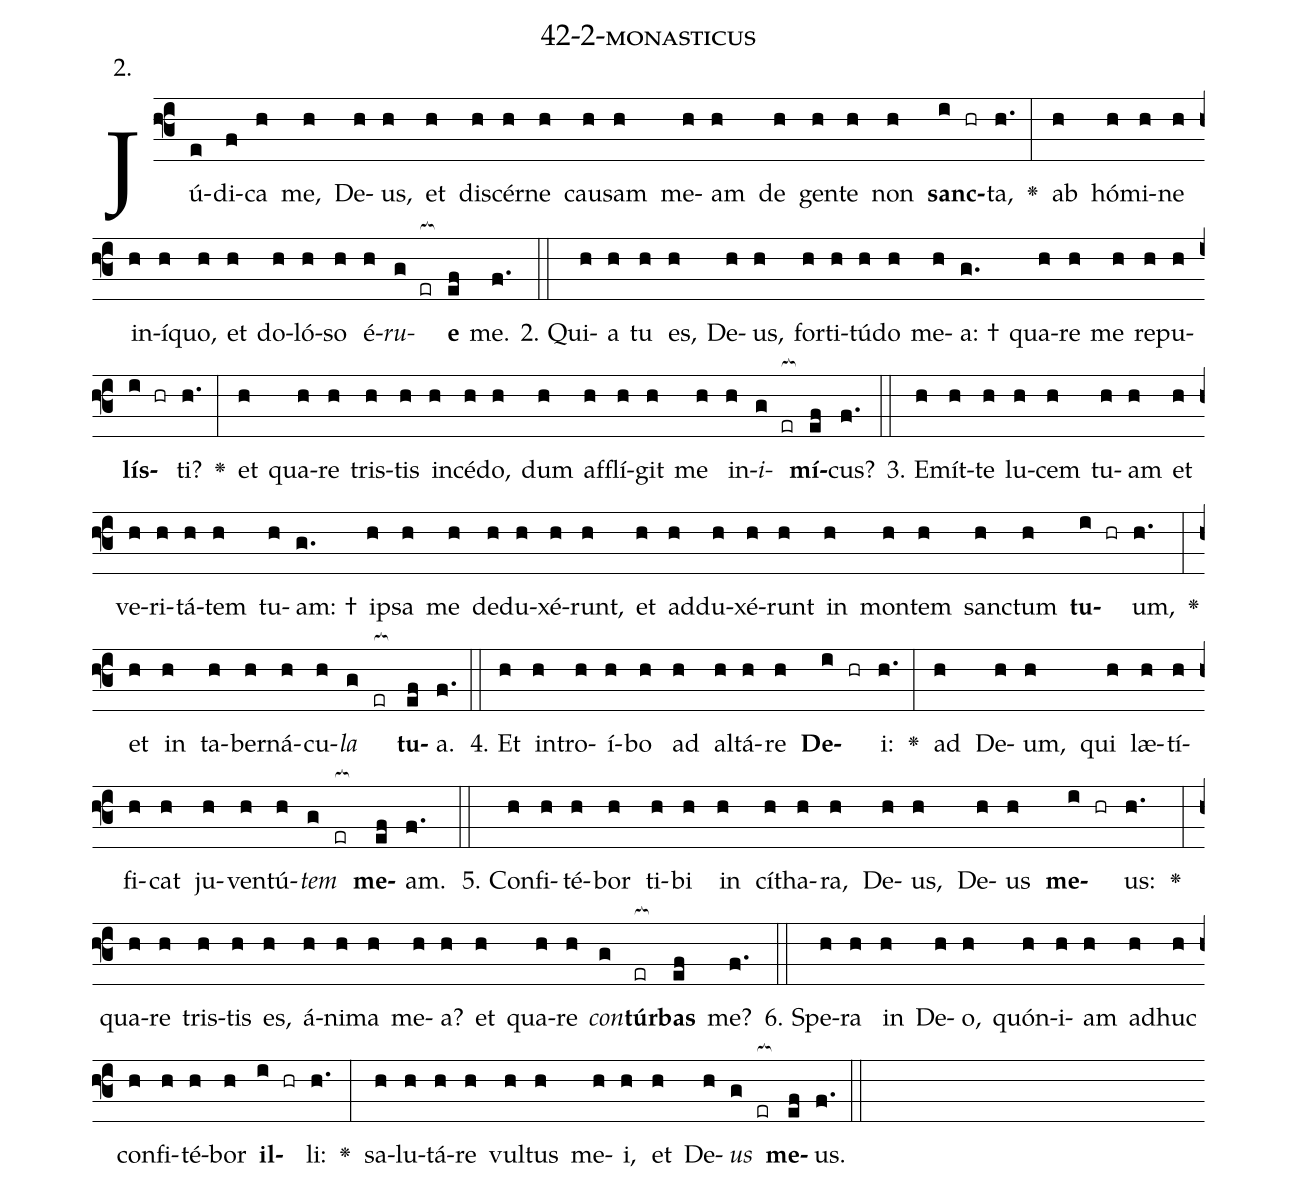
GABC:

name: 42-2-monasticus;
annotation: 2.;
%%
(f3)Jú(e)di(f)ca(h) me,(h) De(h)us,(h) et(h) di(h)scér(h)ne(h) cau(h)sam(h) me(h)am(h) de(h) gen(h)te(h) non(h) <b>sanc</b>(i hr)ta,(h.) <v>\greheightstar</v>(:) ab(h) hó(h)mi(h)ne(h) in(h)í(h)quo,(h) et(h) do(h)ló(h)so(h) é(h)<i>ru</i>(g er[ocb:1{])<b>e</b>(ef[ocb:0}]) me.(f.) (::)
2. Qui(h)a(h) tu(h) es,(h) De(h)us,(h) for(h)ti(h)tú(h)do(h) me(h)a: †(g.) qua(h)re(h) me(h) re(h)pu(h)<b>lís</b>(i hr)ti?(h.) <v>\greheightstar</v>(:) et(h) qua(h)re(h) tris(h)tis(h) in(h)cé(h)do,(h) dum(h) af(h)flí(h)git(h) me(h) in(h)<i>i</i>(g er[ocb:1{])<b>mí</b>(ef[ocb:0}])cus?(f.) (::)
3. E(h)mít(h)te(h) lu(h)cem(h) tu(h)am(h) et(h) ve(h)ri(h)tá(h)tem(h) tu(h)am: †(g.) ip(h)sa(h) me(h) de(h)du(h)xé(h)runt,(h) et(h) ad(h)du(h)xé(h)runt(h) in(h) mon(h)tem(h) sanc(h)tum(h) <b>tu</b>(i hr)um,(h.) <v>\greheightstar</v>(:) et(h) in(h) ta(h)ber(h)ná(h)cu(h)<i>la</i>(g er[ocb:1{]) <b>tu</b>(ef[ocb:0}])a.(f.) (::)
4. Et(h) in(h)tro(h)í(h)bo(h) ad(h) al(h)tá(h)re(h) <b>De</b>(i hr)i:(h.) <v>\greheightstar</v>(:) ad(h) De(h)um,(h) qui(h) læ(h)tí(h)fi(h)cat(h) ju(h)ven(h)tú(h)<i>tem</i>(g er[ocb:1{]) <b>me</b>(ef[ocb:0}])am.(f.) (::)
5. Con(h)fi(h)té(h)bor(h) ti(h)bi(h) in(h) cí(h)tha(h)ra,(h) De(h)us,(h) De(h)us(h) <b>me</b>(i hr)us:(h.) <v>\greheightstar</v>(:) qua(h)re(h) tris(h)tis(h) es,(h) á(h)ni(h)ma(h) me(h)a?(h) et(h) qua(h)re(h) <i>con</i>(g)<b>túr</b>(er[ocb:1{])<b>bas</b>(ef[ocb:0}]) me?(f.) (::)
6. Spe(h)ra(h) in(h) De(h)o,(h) quón(h)i(h)am(h) ad(h)huc(h) con(h)fi(h)té(h)bor(h) <b>il</b>(i hr)li:(h.) <v>\greheightstar</v>(:) sa(h)lu(h)tá(h)re(h) vul(h)tus(h) me(h)i,(h) et(h) De(h)<i>us</i>(g er[ocb:1{]) <b>me</b>(ef[ocb:0}])us.(f.) (::)
